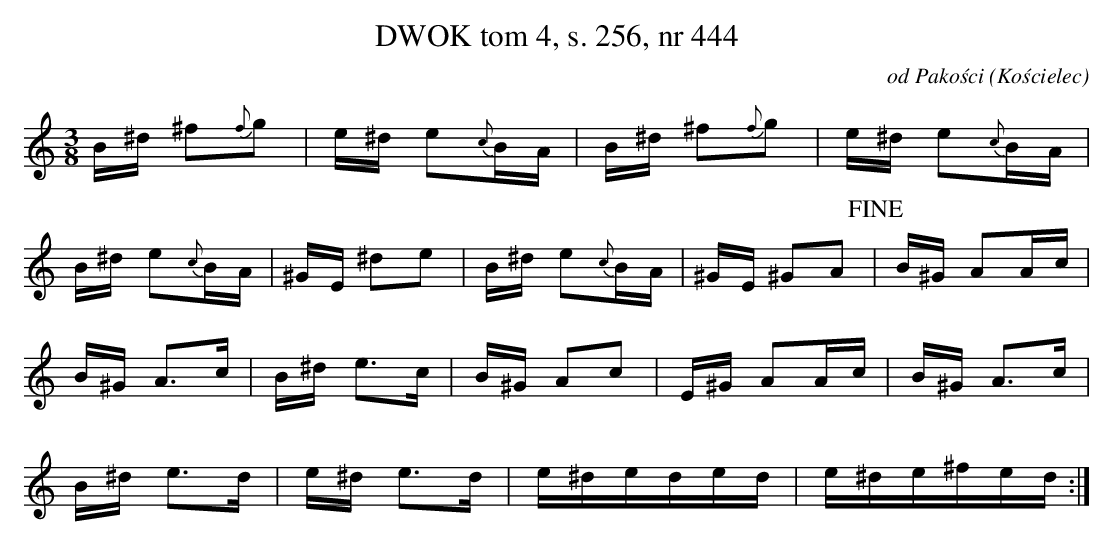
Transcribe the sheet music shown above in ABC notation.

X:1
T: DWOK tom 4, s. 256, nr 444
O: od Pakości (Kościelec)
L: 1/16
M: 3/8
K: C
B^d ^f2{f}g2 | e^d e2{c}BA | B^d ^f2{f}g2 | e^d e2{c}BA |
B^d e2{c}BA | ^GE ^d2e2 | B^d e2{c}BA | ^GE ^G2A2 !fine!| B^G A2Ac |
B^G A3c | B^d e3c | B^G A2c2 | E^G A2Ac | B^G A3c |
B^d e3d | e^d e3d | e^deded | e^de^fed :|
